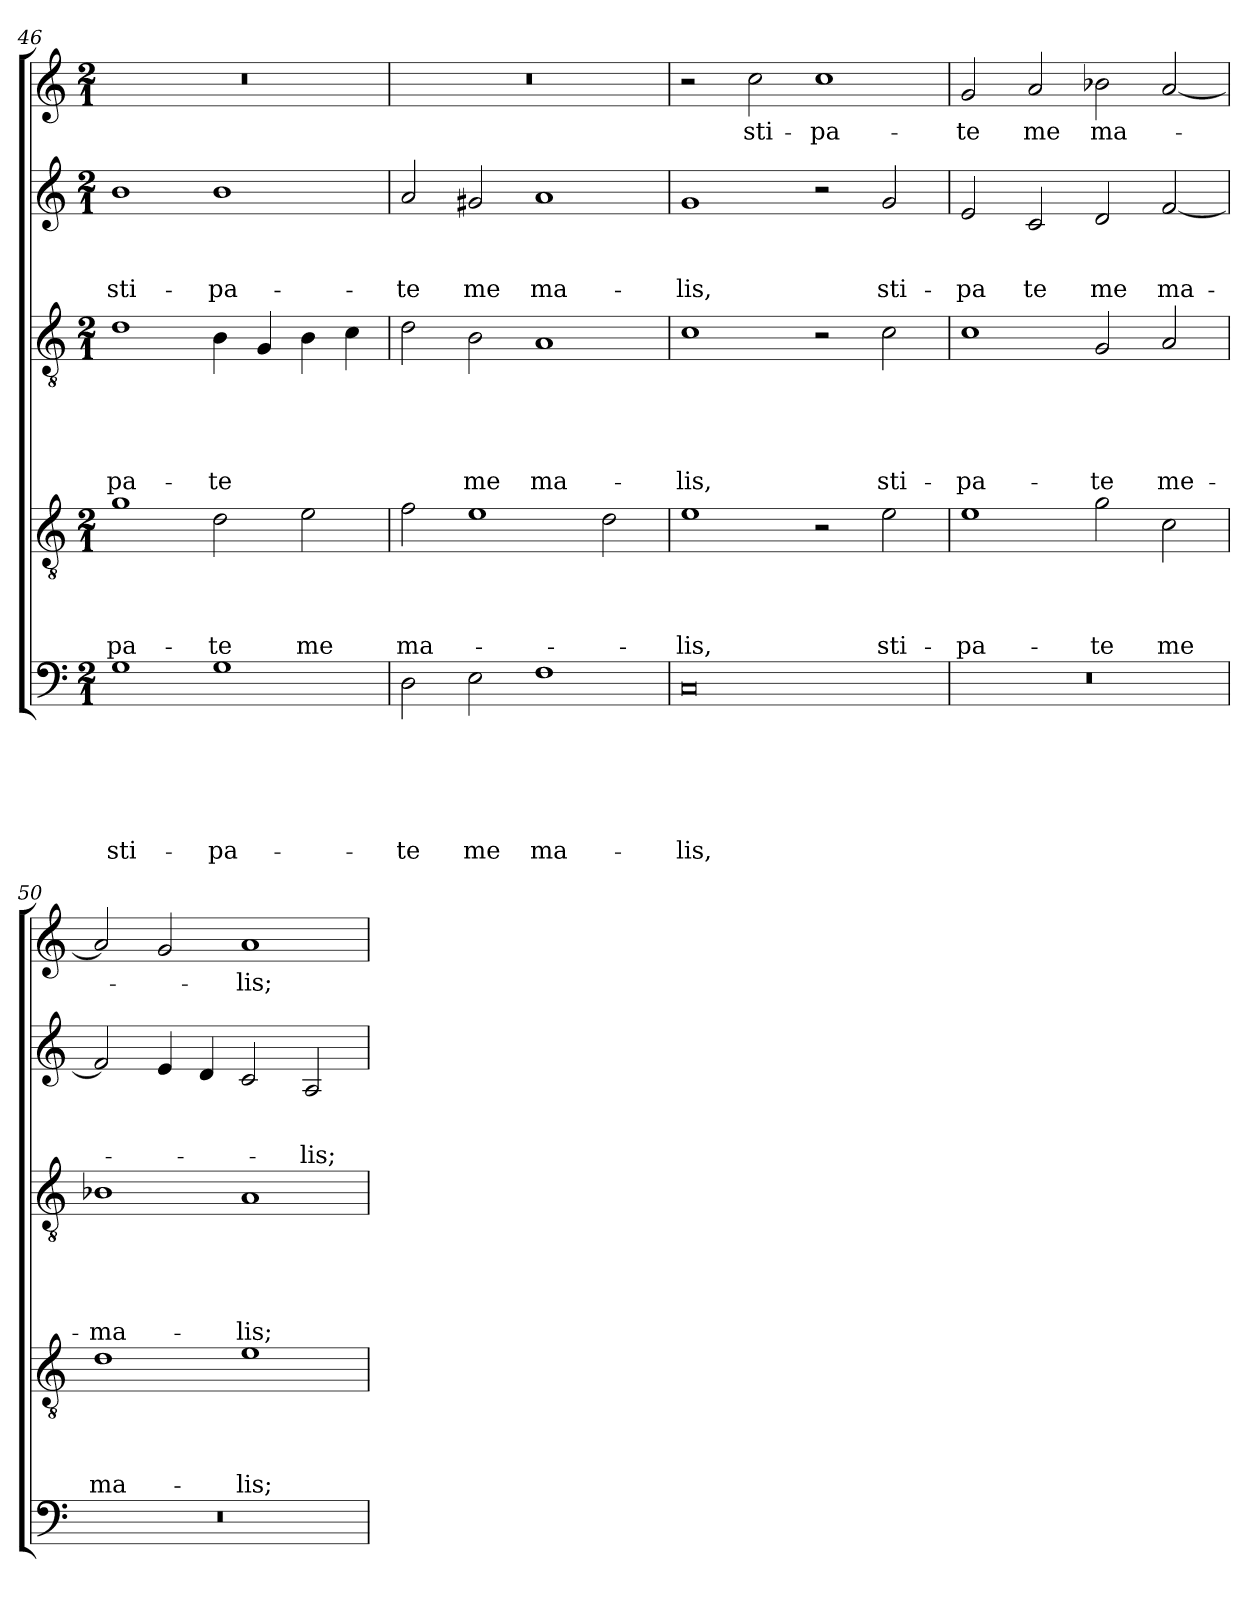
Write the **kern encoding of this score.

**kern	**text	**text	**text	**text	**text	**text	**kern	**text	**text	**text	**text	**kern	**text	**text	**text	**text	**text	**kern	**text	**text	**text	**kern	**text
*part5	*part5	*part5	*part5	*part5	*part5	*part5	*part4	*part4	*part4	*part4	*part4	*part3	*part3	*part3	*part3	*part3	*part3	*part2	*part2	*part2	*part2	*part1	*part1
*staff5	*staff5	*staff5	*staff5	*staff5	*staff5	*staff5	*staff4	*staff4	*staff4	*staff4	*staff4	*staff3	*staff3	*staff3	*staff3	*staff3	*staff3	*staff2	*staff2	*staff2	*staff2	*staff1	*staff1
*clefF4	*	*	*	*	*	*	*clefGv2	*	*	*	*	*clefGv2	*	*	*	*	*	*clefG2	*	*	*	*clefG2	*
*k[]	*	*	*	*	*	*	*k[]	*	*	*	*	*k[]	*	*	*	*	*	*k[]	*	*	*	*k[]	*
*C:	*	*	*	*	*	*	*C:	*	*	*	*	*C:	*	*	*	*	*	*C:	*	*	*	*C:	*
*M2/1	*	*	*	*	*	*	*M2/1	*	*	*	*	*M2/1	*	*	*	*	*	*M2/1	*	*	*	*M2/1	*
=46	=46	=46	=46	=46	=46	=46	=46	=46	=46	=46	=46	=46	=46	=46	=46	=46	=46	=46	=46	=46	=46	=46	=46
!	!	!	!	!	!	!LO:LY:b	!	!	!	!	!LO:LY:b	!	!	!	!	!	!LO:LY:b	!	!	!	!LO:LY:b	!	!
1G	.	.	.	.	.	sti-	1g	.	.	.	-pa-	1d	.	.	.	.	-pa-	1b	.	.	sti-	0r	.
!	!	!	!	!	!	!LO:LY:b	!	!	!	!	!LO:LY:b	!	!	!	!	!	!LO:LY:b	!	!	!	!LO:LY:b	!	!
1G	.	.	.	.	.	-pa-	2d\	.	.	.	-te	4B\	.	.	.	.	-te	1b	.	.	-pa-	.	.
.	.	.	.	.	.	.	.	.	.	.	.	4G/	.	.	.	.	.	.	.	.	.	.	.
!	!	!	!	!	!	!	!	!	!	!	!LO:LY:b	!	!	!	!	!	!	!	!	!	!	!	!
.	.	.	.	.	.	.	2e\	.	.	.	me	4B\	.	.	.	.	.	.	.	.	.	.	.
.	.	.	.	.	.	.	.	.	.	.	.	4c\	.	.	.	.	.	.	.	.	.	.	.
=47	=47	=47	=47	=47	=47	=47	=47	=47	=47	=47	=47	=47	=47	=47	=47	=47	=47	=47	=47	=47	=47	=47	=47
!	!	!	!	!	!	!LO:LY:b	!	!	!	!	!LO:LY:b	!	!	!	!	!	!	!	!	!	!LO:LY:b	!	!
2D\	.	.	.	.	.	-te	2f\	.	.	.	ma-	2d\	.	.	.	.	.	2a/	.	.	-te	0r	.
!	!	!	!	!	!	!LO:LY:b	!	!	!	!	!	!	!	!	!	!	!LO:LY:b	!	!	!	!LO:LY:b	!	!
2E\	.	.	.	.	.	me	1e	.	.	.	.	2B\	.	.	.	.	me	2g#X/	.	.	me	.	.
!	!	!	!	!	!	!LO:LY:b	!	!	!	!	!	!	!	!	!	!	!LO:LY:b	!	!	!	!LO:LY:b	!	!
1F	.	.	.	.	.	ma-	.	.	.	.	.	1A	.	.	.	.	ma-	1a	.	.	ma-	.	.
.	.	.	.	.	.	.	2d\	.	.	.	.	.	.	.	.	.	.	.	.	.	.	.	.
=48	=48	=48	=48	=48	=48	=48	=48	=48	=48	=48	=48	=48	=48	=48	=48	=48	=48	=48	=48	=48	=48	=48	=48
!	!	!	!	!	!	!LO:LY:b	!	!	!	!	!LO:LY:b	!	!	!	!	!	!LO:LY:b	!	!	!	!LO:LY:b	!	!
0C	.	.	.	.	.	-lis,	1e	.	.	.	-lis,	1c	.	.	.	.	-lis,	1g	.	.	-lis,	2r	.
!	!	!	!	!	!	!	!	!	!	!	!	!	!	!	!	!	!	!	!	!	!	!	!LO:LY:b
.	.	.	.	.	.	.	.	.	.	.	.	.	.	.	.	.	.	.	.	.	.	2cc\	sti-
!	!	!	!	!	!	!	!	!	!	!	!	!	!	!	!	!	!	!	!	!	!	!	!LO:LY:b
.	.	.	.	.	.	.	2r	.	.	.	.	2r	.	.	.	.	.	2r	.	.	.	1cc	-pa-
!	!	!	!	!	!	!	!	!	!	!	!LO:LY:b	!	!	!	!	!	!LO:LY:b	!	!	!	!LO:LY:b	!	!
.	.	.	.	.	.	.	2e\	.	.	.	sti-	2c\	.	.	.	.	sti-	2g/	.	.	sti-	.	.
=49	=49	=49	=49	=49	=49	=49	=49	=49	=49	=49	=49	=49	=49	=49	=49	=49	=49	=49	=49	=49	=49	=49	=49
!	!	!	!	!	!	!	!	!	!	!	!LO:LY:b	!	!	!	!	!	!LO:LY:b	!	!	!	!LO:LY:b	!	!LO:LY:b
0r	.	.	.	.	.	.	1e	.	.	.	-pa-	1c	.	.	.	.	-pa-	2e/	.	.	-pa	2g/	-te
!	!	!	!	!	!	!	!	!	!	!	!	!	!	!	!	!	!	!	!	!	!LO:LY:b	!	!LO:LY:b
.	.	.	.	.	.	.	.	.	.	.	.	.	.	.	.	.	.	2c/	.	.	te	2a/	me
!	!	!	!	!	!	!	!	!	!	!	!LO:LY:b	!	!	!	!	!	!LO:LY:b	!	!	!	!LO:LY:b	!	!LO:LY:b
.	.	.	.	.	.	.	2g\	.	.	.	-te	2G/	.	.	.	.	-te	2d/	.	.	me	2b-X\	ma-
!	!	!	!	!	!	!	!	!	!	!	!LO:LY:b	!	!	!	!	!	!LO:LY:b	!	!	!	!LO:LY:b	!	!
.	.	.	.	.	.	.	2c\	.	.	.	me	2A/	.	.	.	.	me-	[2f/	.	.	ma-	[2a/	.
!!LO:LB:g=z
=50	=50	=50	=50	=50	=50	=50	=50	=50	=50	=50	=50	=50	=50	=50	=50	=50	=50	=50	=50	=50	=50	=50	=50
!	!	!	!	!	!	!	!	!	!	!	!LO:LY:b	!	!	!	!	!	!LO:LY:b	!	!	!	!	!	!
0r	.	.	.	.	.	.	1d	.	.	.	ma-	1B-X	.	.	.	.	-ma-	2f/]	.	.	.	2a/]	.
.	.	.	.	.	.	.	.	.	.	.	.	.	.	.	.	.	.	4e/	.	.	.	2g/	.
.	.	.	.	.	.	.	.	.	.	.	.	.	.	.	.	.	.	4d/	.	.	.	.	.
!	!	!	!	!	!	!	!	!	!	!	!LO:LY:b	!	!	!	!	!	!LO:LY:b	!	!	!	!	!	!LO:LY:b
.	.	.	.	.	.	.	1e	.	.	.	-lis;	1A	.	.	.	.	-lis;	2c/	.	.	.	1a	-lis;
!	!	!	!	!	!	!	!	!	!	!	!	!	!	!	!	!	!	!	!	!	!LO:LY:b	!	!
.	.	.	.	.	.	.	.	.	.	.	.	.	.	.	.	.	.	2A/	.	.	-lis;	.	.
=	=	=	=	=	=	=	=	=	=	=	=	=	=	=	=	=	=	=	=	=	=	=	=
*-	*-	*-	*-	*-	*-	*-	*-	*-	*-	*-	*-	*-	*-	*-	*-	*-	*-	*-	*-	*-	*-	*-	*-
